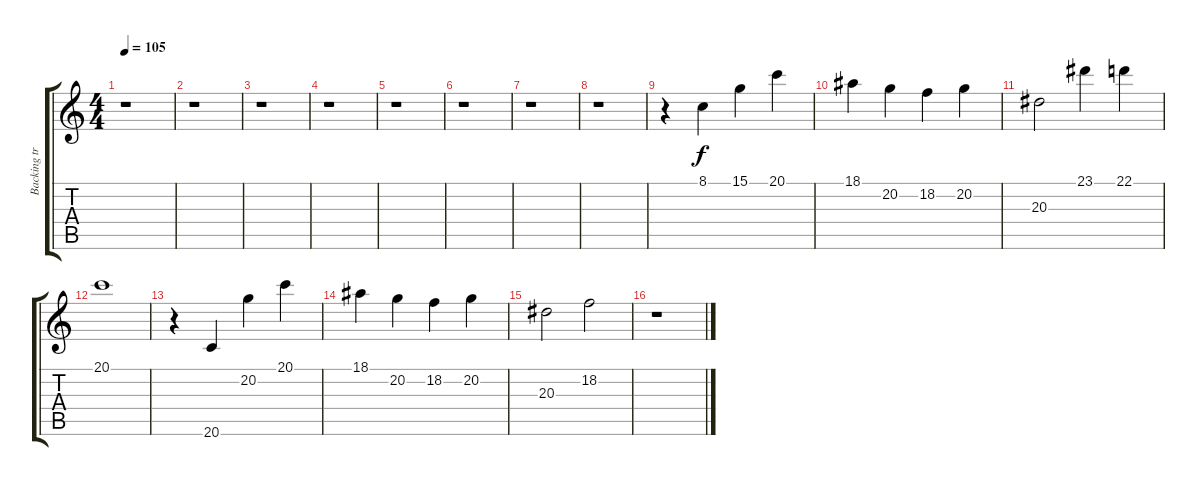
\track ("Backing track 3" "Backing tr") {instrument lead2sawtooth}
\staff {score tabs}
\tuning (E4 B3 G3 D3 A2 E2) {hide}
\ts (4 4)
\tempo 105
\clef g2
\ks c
r.1{dy f} |
r.1 |
r.1 |
r.1 |
r.1 |
r.1 |
r.1 |
r.1 |
r.4 8.1.4 15.1.4 20.1.4 |
18.1.4 20.2.4 18.2.4 20.2.4 |
20.3.2 23.1.4 22.1.4 |
20.1.1 |
r.4 20.6.4 20.2.4 20.1.4 |
18.1.4 20.2.4 18.2.4 20.2.4 |
20.3.2 18.2.2 |
r.1
